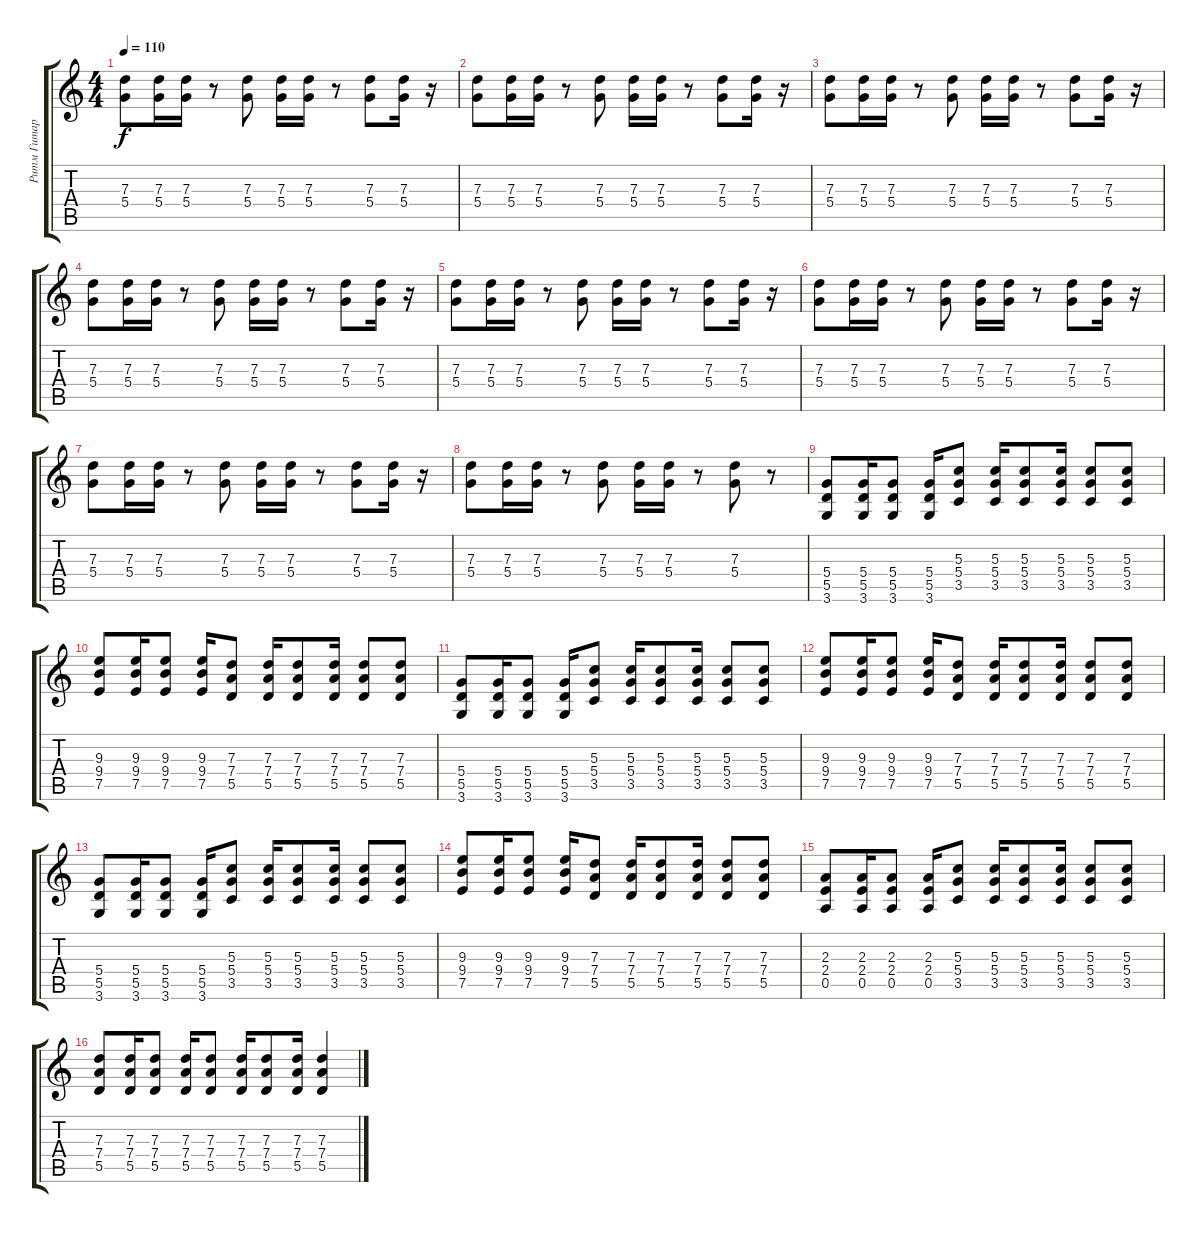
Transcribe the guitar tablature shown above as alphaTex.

\track ("Ритм Гитара" "Ритм Гитар") {instrument overdrivenguitar}
\staff {score tabs}
\tuning (E4 B3 G3 D3 A2 E2) {hide}
\ts (4 4)
\tempo 110
\clef g2
\ks c
(7.3 5.4).8{dy f} (7.3 5.4).16 (7.3 5.4).16 r.8 (7.3 5.4).8 (7.3 5.4).16 (7.3 5.4).16 r.8 (7.3 5.4).8 (7.3 5.4).16 r.16 |
(7.3 5.4).8 (7.3 5.4).16 (7.3 5.4).16 r.8 (7.3 5.4).8 (7.3 5.4).16 (7.3 5.4).16 r.8 (7.3 5.4).8 (7.3 5.4).16 r.16 |
(7.3 5.4).8 (7.3 5.4).16 (7.3 5.4).16 r.8 (7.3 5.4).8 (7.3 5.4).16 (7.3 5.4).16 r.8 (7.3 5.4).8 (7.3 5.4).16 r.16 |
(7.3 5.4).8 (7.3 5.4).16 (7.3 5.4).16 r.8 (7.3 5.4).8 (7.3 5.4).16 (7.3 5.4).16 r.8 (7.3 5.4).8 (7.3 5.4).16 r.16 |
(7.3 5.4).8 (7.3 5.4).16 (7.3 5.4).16 r.8 (7.3 5.4).8 (7.3 5.4).16 (7.3 5.4).16 r.8 (7.3 5.4).8 (7.3 5.4).16 r.16 |
(7.3 5.4).8 (7.3 5.4).16 (7.3 5.4).16 r.8 (7.3 5.4).8 (7.3 5.4).16 (7.3 5.4).16 r.8 (7.3 5.4).8 (7.3 5.4).16 r.16 |
(7.3 5.4).8 (7.3 5.4).16 (7.3 5.4).16 r.8 (7.3 5.4).8 (7.3 5.4).16 (7.3 5.4).16 r.8 (7.3 5.4).8 (7.3 5.4).16 r.16 |
(7.3 5.4).8 (7.3 5.4).16 (7.3 5.4).16 r.8 (7.3 5.4).8 (7.3 5.4).16 (7.3 5.4).16 r.8 (7.3 5.4).8 r.8 |
(5.4 5.5 3.6).8 (5.4 5.5 3.6).16 (5.4 5.5 3.6).8 (5.4 5.5 3.6).16 (5.3 5.4 3.5).8 (5.3 5.4 3.5).16 (5.3 5.4 3.5).8 (5.3 5.4 3.5).16 (5.3 5.4 3.5).8 (5.3 5.4 3.5).8 |
(9.3 9.4 7.5).8 (9.3 9.4 7.5).16 (9.3 9.4 7.5).8 (9.3 9.4 7.5).16 (7.3 7.4 5.5).8 (7.3 7.4 5.5).16 (7.3 7.4 5.5).8 (7.3 7.4 5.5).16 (7.3 7.4 5.5).8 (7.3 7.4 5.5).8 |
(5.4 5.5 3.6).8 (5.4 5.5 3.6).16 (5.4 5.5 3.6).8 (5.4 5.5 3.6).16 (5.3 5.4 3.5).8 (5.3 5.4 3.5).16 (5.3 5.4 3.5).8 (5.3 5.4 3.5).16 (5.3 5.4 3.5).8 (5.3 5.4 3.5).8 |
(9.3 9.4 7.5).8 (9.3 9.4 7.5).16 (9.3 9.4 7.5).8 (9.3 9.4 7.5).16 (7.3 7.4 5.5).8 (7.3 7.4 5.5).16 (7.3 7.4 5.5).8 (7.3 7.4 5.5).16 (7.3 7.4 5.5).8 (7.3 7.4 5.5).8 |
(5.4 5.5 3.6).8 (5.4 5.5 3.6).16 (5.4 5.5 3.6).8 (5.4 5.5 3.6).16 (5.3 5.4 3.5).8 (5.3 5.4 3.5).16 (5.3 5.4 3.5).8 (5.3 5.4 3.5).16 (5.3 5.4 3.5).8 (5.3 5.4 3.5).8 |
(9.3 9.4 7.5).8 (9.3 9.4 7.5).16 (9.3 9.4 7.5).8 (9.3 9.4 7.5).16 (7.3 7.4 5.5).8 (7.3 7.4 5.5).16 (7.3 7.4 5.5).8 (7.3 7.4 5.5).16 (7.3 7.4 5.5).8 (7.3 7.4 5.5).8 |
(2.3 2.4 0.5).8 (2.3 2.4 0.5).16 (2.3 2.4 0.5).8 (2.3 2.4 0.5).16 (5.3 5.4 3.5).8 (5.3 5.4 3.5).16 (5.3 5.4 3.5).8 (5.3 5.4 3.5).16 (5.3 5.4 3.5).8 (5.3 5.4 3.5).8 |
(7.3 7.4 5.5).8 (7.3 7.4 5.5).16 (7.3 7.4 5.5).8 (7.3 7.4 5.5).16 (7.3 7.4 5.5).8 (7.3 7.4 5.5).16 (7.3 7.4 5.5).8 (7.3 7.4 5.5).16 (7.3 7.4 5.5).4
